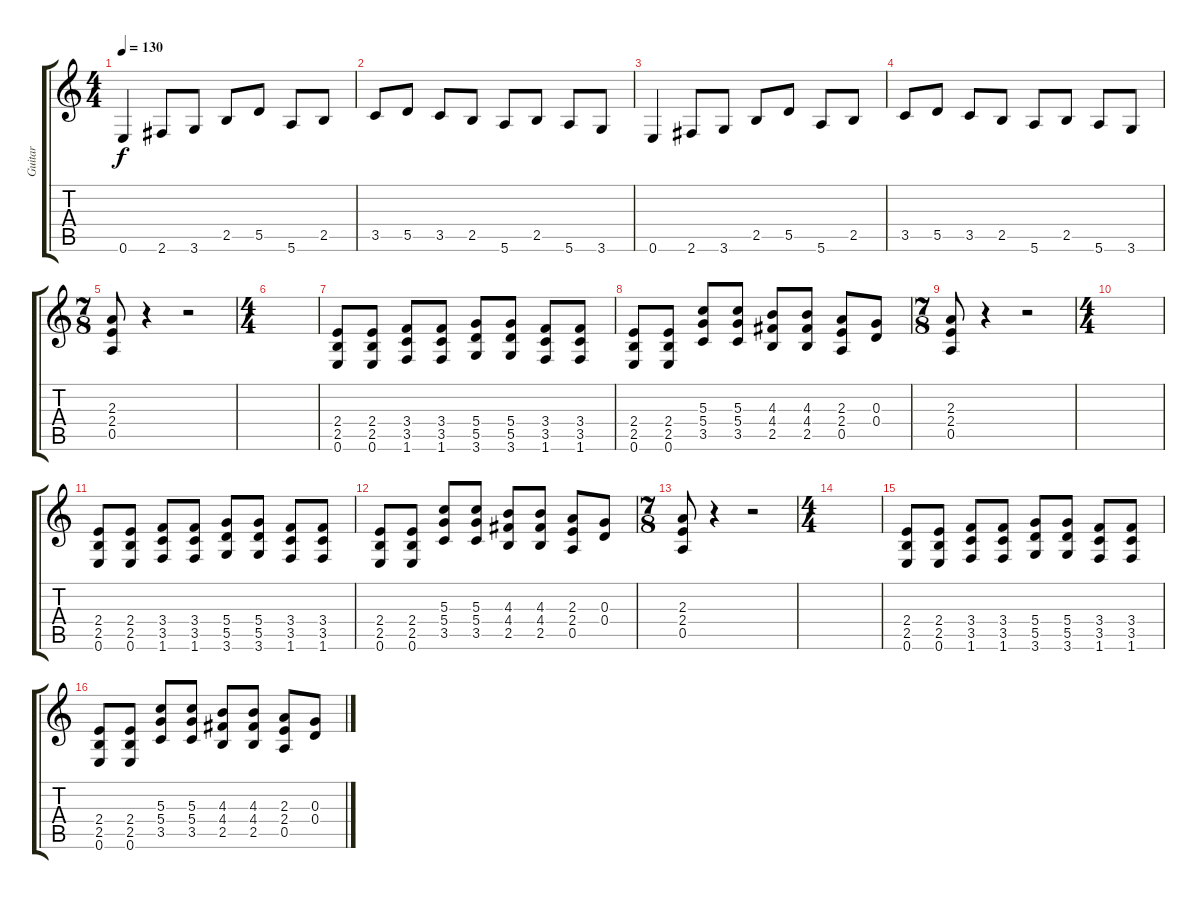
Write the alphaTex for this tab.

\track ("Guitar" "Guitar") {instrument overdrivenguitar}
\staff {score tabs}
\tuning (E4 B3 G3 D3 A2 E2) {hide}
\ts (4 4)
\tempo 130
\clef g2
\ks c
0.6.4{dy f} 2.6.8 3.6.8 2.5.8 5.5.8 5.6.8 2.5.8 |
3.5.8 5.5.8 3.5.8 2.5.8 5.6.8 2.5.8 5.6.8 3.6.8 |
0.6.4 2.6.8 3.6.8 2.5.8 5.5.8 5.6.8 2.5.8 |
3.5.8 5.5.8 3.5.8 2.5.8 5.6.8 2.5.8 5.6.8 3.6.8 |
\ts (7 8)
(2.3 2.4 0.5).8 r.4 r.2 |
\ts (4 4)
|
(2.4 2.5 0.6).8 (2.4 2.5 0.6).8 (3.4 3.5 1.6).8 (3.4 3.5 1.6).8 (5.4 5.5 3.6).8 (5.4 5.5 3.6).8 (3.4 3.5 1.6).8 (3.4 3.5 1.6).8 |
(2.4 2.5 0.6).8 (2.4 2.5 0.6).8 (5.3 5.4 3.5).8 (5.3 5.4 3.5).8 (4.3 4.4 2.5).8 (4.3 4.4 2.5).8 (2.3 2.4 0.5).8 (0.3 0.4).8 |
\ts (7 8)
(2.3 2.4 0.5).8 r.4 r.2 |
\ts (4 4)
|
(2.4 2.5 0.6).8 (2.4 2.5 0.6).8 (3.4 3.5 1.6).8 (3.4 3.5 1.6).8 (5.4 5.5 3.6).8 (5.4 5.5 3.6).8 (3.4 3.5 1.6).8 (3.4 3.5 1.6).8 |
(2.4 2.5 0.6).8 (2.4 2.5 0.6).8 (5.3 5.4 3.5).8 (5.3 5.4 3.5).8 (4.3 4.4 2.5).8 (4.3 4.4 2.5).8 (2.3 2.4 0.5).8 (0.3 0.4).8 |
\ts (7 8)
(2.3 2.4 0.5).8 r.4 r.2 |
\ts (4 4)
|
(2.4 2.5 0.6).8 (2.4 2.5 0.6).8 (3.4 3.5 1.6).8 (3.4 3.5 1.6).8 (5.4 5.5 3.6).8 (5.4 5.5 3.6).8 (3.4 3.5 1.6).8 (3.4 3.5 1.6).8 |
(2.4 2.5 0.6).8 (2.4 2.5 0.6).8 (5.3 5.4 3.5).8 (5.3 5.4 3.5).8 (4.3 4.4 2.5).8 (4.3 4.4 2.5).8 (2.3 2.4 0.5).8 (0.3 0.4).8
